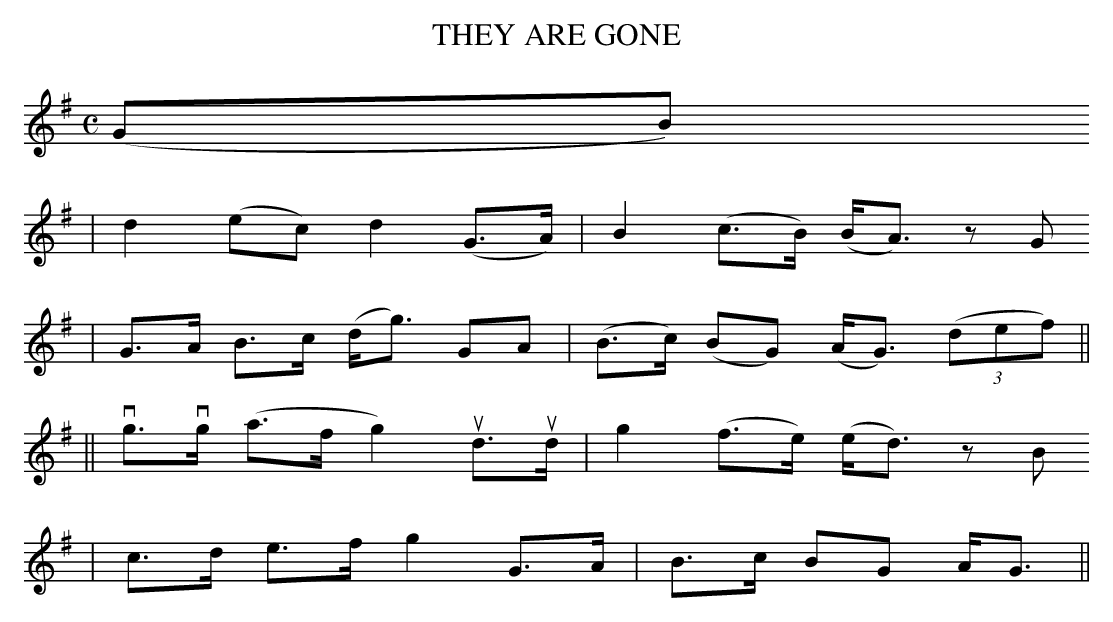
X:1
T: THEY ARE GONE
M: C
L: 1/8
K: G
(GB)
| d2 (ec) d2 (G>A) | B2 (c>B) (B<A) zG
| G>A B>c (d<g) GA | (B>c) (BG) (A<G) ((3def) ||
|| vg>vg (a>f g2) ud>ud | g2 (f>e) (e<d) zB
| c>d e>f g2 G>A | B>c BG A<G ||
